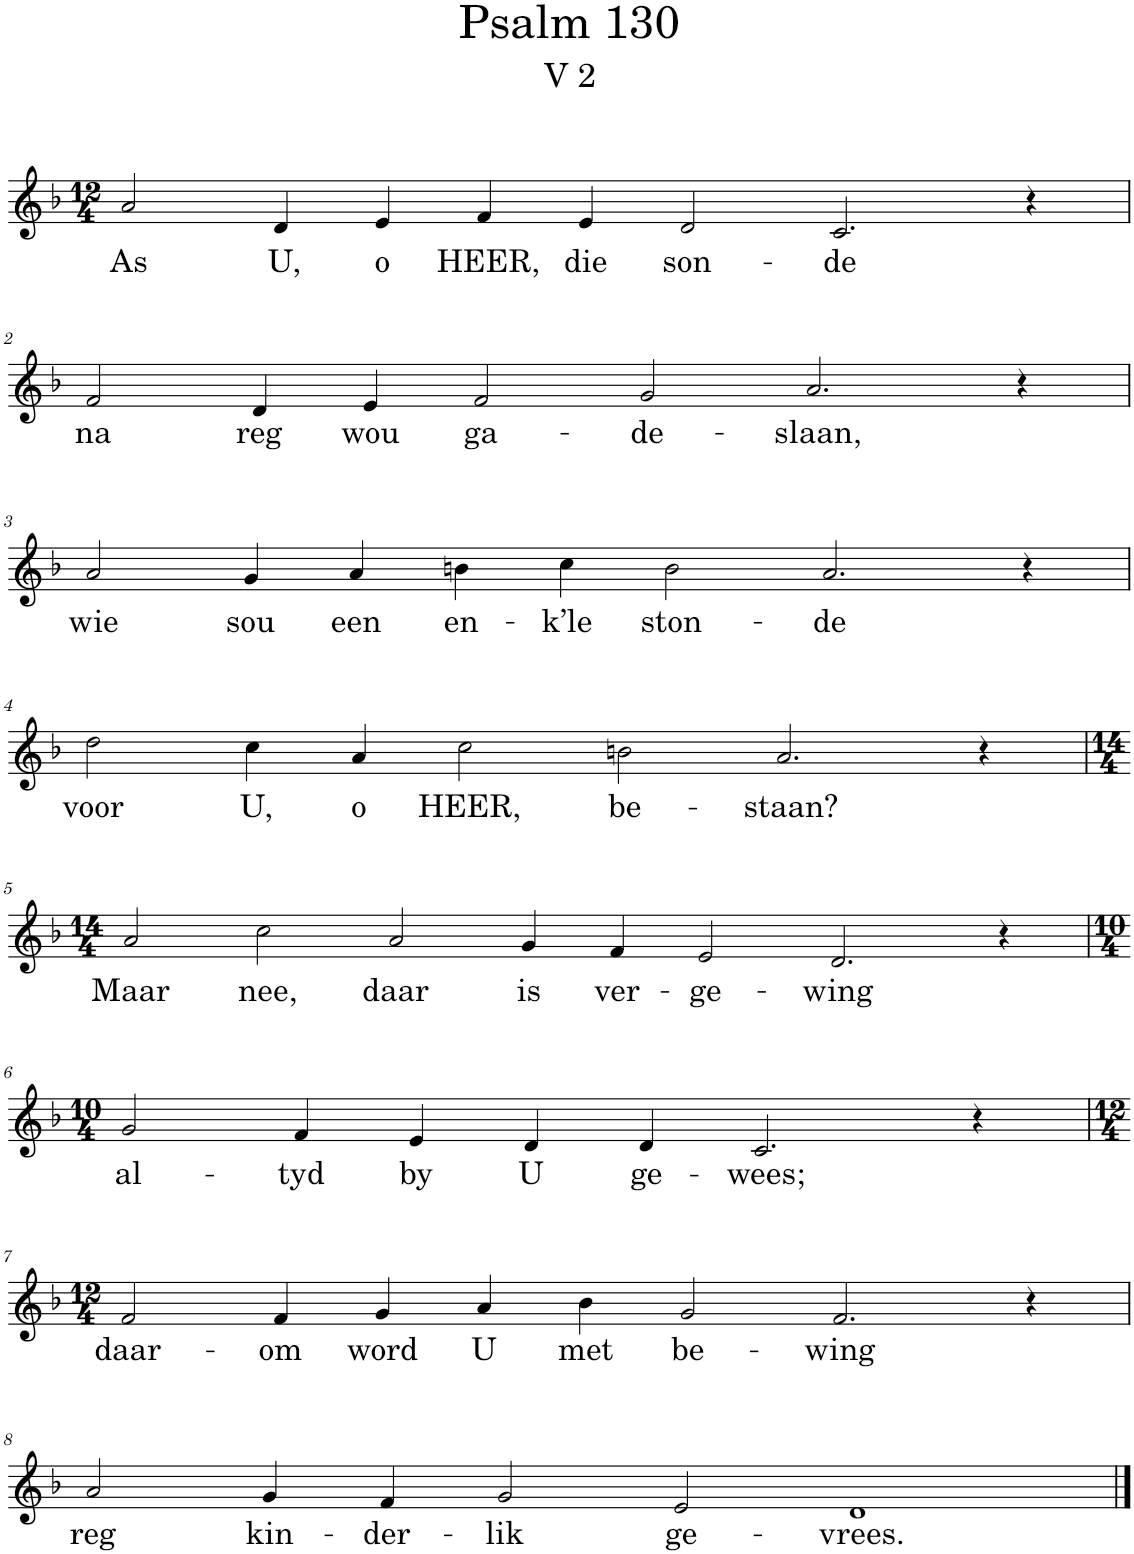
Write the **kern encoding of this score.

**kern	**text
*part1	*part1
*staff1	*staff1
*I"Pipe Organ	*
*I'Org.	*
*clefG2	*
*k[b-]	*
*M12/4	*
=1	=1
!	!LO:LY:b
2a/	As
!	!LO:LY:b
4d/	U,
!	!LO:LY:b
4e/	o
!	!LO:LY:b
4f/	HEER,
!	!LO:LY:b
4e/	die
!	!LO:LY:b
2d/	son-
!	!LO:LY:b
2.c/	-de
4r	.
!!LO:LB:g=z
=2	=2
!	!LO:LY:b
2f/	na
!	!LO:LY:b
4d/	reg
!	!LO:LY:b
4e/	wou
!	!LO:LY:b
2f/	ga-
!	!LO:LY:b
2g/	-de-
!	!LO:LY:b
2.a/	-slaan,
4r	.
!!LO:LB:g=z
=3	=3
!	!LO:LY:b
2a/	wie
!	!LO:LY:b
4g/	sou
!	!LO:LY:b
4a/	een
!	!LO:LY:b
4bn\	en-
!	!LO:LY:b
4cc\	-k’le
!	!LO:LY:b
2b\	ston-
!	!LO:LY:b
2.a/	-de
4r	.
!!LO:LB:g=z
=4	=4
!	!LO:LY:b
2dd\	voor
!	!LO:LY:b
4cc\	U,
!	!LO:LY:b
4a/	o
!	!LO:LY:b
2cc\	HEER,
!	!LO:LY:b
2bn\	be-
!	!LO:LY:b
2.a/	-staan?
4r	.
!!LO:LB:g=z
=5	=5
*M14/4	*
!	!LO:LY:b
2a/	Maar
!	!LO:LY:b
2cc\	nee,
!	!LO:LY:b
2a/	daar
!	!LO:LY:b
4g/	is
!	!LO:LY:b
4f/	ver-
!	!LO:LY:b
2e/	-ge-
!	!LO:LY:b
2.d/	-wing
4r	.
!!LO:LB:g=z
=6	=6
*M10/4	*
!	!LO:LY:b
2g/	al-
!	!LO:LY:b
4f/	-tyd
!	!LO:LY:b
4e/	by
!	!LO:LY:b
4d/	U
!	!LO:LY:b
4d/	ge-
!	!LO:LY:b
2.c/	-wees;
4r	.
!!LO:LB:g=z
=7	=7
*M12/4	*
!	!LO:LY:b
2f/	daar-
!	!LO:LY:b
4f/	-om
!	!LO:LY:b
4g/	word
!	!LO:LY:b
4a/	U
!	!LO:LY:b
4b-\	met
!	!LO:LY:b
2g/	be-
!	!LO:LY:b
2.f/	-wing
4r	.
!!LO:LB:g=z
=8	=8
!	!LO:LY:b
2a/	reg
!	!LO:LY:b
4g/	kin-
!	!LO:LY:b
4f/	-der-
!	!LO:LY:b
2g/	-lik
!	!LO:LY:b
2e/	ge-
!	!LO:LY:b
1d	-vrees.
==	==
*-	*-
